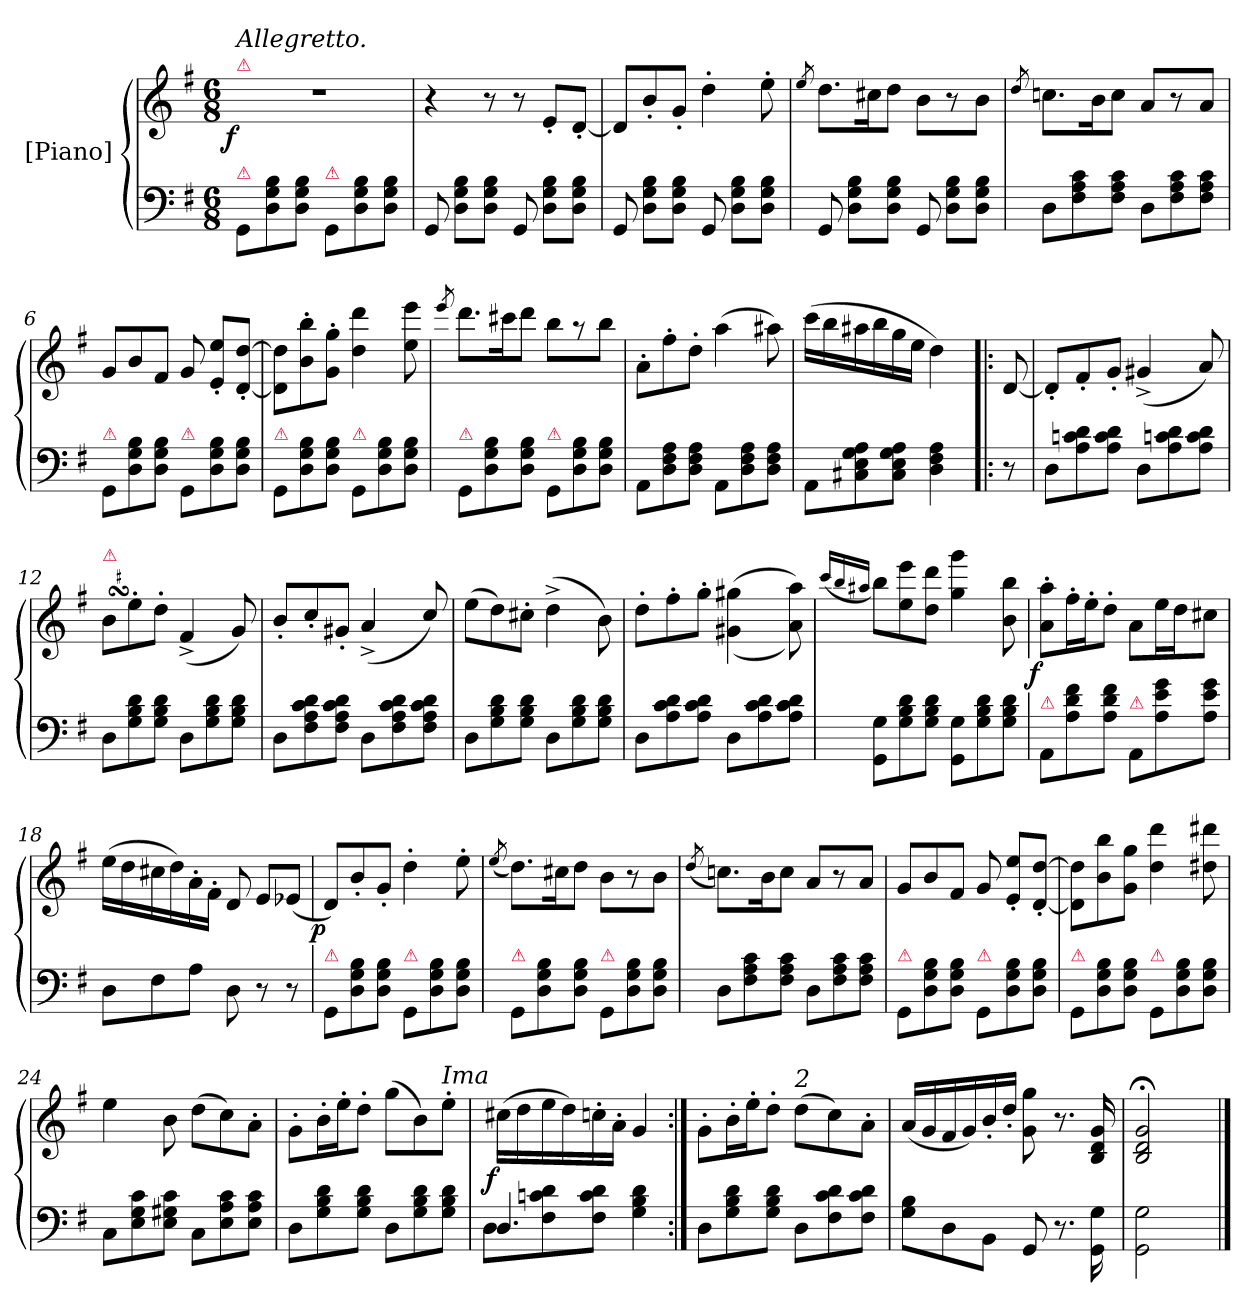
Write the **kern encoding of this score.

**kern	**kern	**dynam
*part2	*part1	*part1
*staff2	*staff1	*staff1
*I"[Piano]	*I"[Piano]	*
*clefF4	*clefG2	*
*k[f#]	*k[f#]	*
*M6/8	*M6/8	*
=1	=1	=1
!	!LO:TX:a:color=crimson:t=⚠	!
!	!LO:TX:a:i:t=Allegretto.	!
!LO:TX:a:color=crimson:t=⚠	!	!
!	!	!LO:DY:b:rj
8GG/L	2.r	f
8D\ 8G\ 8B\	.	.
8D\ 8G\ 8B\J	.	.
!LO:TX:a:color=crimson:t=⚠	!	!
8GG/L	.	.
8D\ 8G\ 8B\	.	.
8D\ 8G\ 8B\J	.	.
=2	=2	=2
8GG/	4r	.
8D\ 8G\ 8B\L	.	.
8D\ 8G\ 8B\J	8r	.
8GG/	8r	.
8D\ 8G\ 8B\L	8e'</L	.
8D\ 8G\ 8B\J	[8d'</J	.
=3	=3	=3
8GG/	8d/L]	.
8D\ 8G\ 8B\L	8b'</	.
8D\ 8G\ 8B\J	8g'</J	.
8GG/	4dd'>\	.
8D\ 8G\ 8B\L	.	.
8D\ 8G\ 8B\J	8ee'>\	.
=4	=4	=4
.	8qee/	.
8GG/	8.dd\L	.
8D\ 8G\ 8B\L	.	.
.	16cc#X\K	.
8D\ 8G\ 8B\J	8dd\J	.
8GG/	8b\L	.
8D\ 8G\ 8B\L	8r	.
8D\ 8G\ 8B\J	8b\J	.
=5	=5	=5
.	8qdd/	.
8D\L	8.ccn\L	.
8F#\ 8A\ 8c\	.	.
.	16b\K	.
8F#\ 8A\ 8c\J	8cc\J	.
8D\L	8a/L	.
8F#\ 8A\ 8c\	8r	.
8F#\ 8A\ 8c\J	8a/J	.
=6	=6	=6
!LO:TX:a:color=crimson:t=⚠	!	!
8GG/L	8g/L	.
8D\ 8G\ 8B\	8b/	.
8D\ 8G\ 8B\J	8f#/J	.
!LO:TX:a:color=crimson:t=⚠	!	!
8GG/L	8g/	.
8D\ 8G\ 8B\	8e'</ 8ee'</L	.
8D\ 8G\ 8B\J	[8d'</ [8dd'</J	.
=7	=7	=7
!LO:TX:a:color=crimson:t=⚠	!	!
8GG/L	8d]\ 8dd]\L	.
8D\ 8G\ 8B\	8b'>\ 8bb'>\	.
8D\ 8G\ 8B\J	8g'>\ 8gg'>\J	.
!LO:TX:a:color=crimson:t=⚠	!	!
8GG/L	4dd\ 4ddd\	.
8D\ 8G\ 8B\	.	.
8D\ 8G\ 8B\J	8ee\ 8eee\	.
=8	=8	=8
.	8qeee/	.
!LO:TX:a:color=crimson:t=⚠	!	!
8GG/L	8.ddd\L	.
8D\ 8G\ 8B\	.	.
.	16ccc#X\K	.
8D\ 8G\ 8B\J	8ddd\J	.
!LO:TX:a:color=crimson:t=⚠	!	!
8GG/L	8bb\L	.
8D\ 8G\ 8B\	8r	.
8D\ 8G\ 8B\J	8bb\J	.
=9	=9	=9
8AA\L	8a'>\L	.
8D\ 8F#\ 8A\	8ff#'>\	.
8D\ 8F#\ 8A\J	8dd'>\J	.
8AA\L	(>4aa\	.
8D\ 8F#\ 8A\	.	.
8D\ 8F#\ 8A\J	8aa#X\)	.
=10	=10	=10
8AA\L	(>16ccc\LL	.
.	16bb\	.
8C#X\ 8E\ 8G\ 8A\	16aa#X\	.
.	16bb\	.
8C#\ 8E\ 8G\ 8A\J	16gg\	.
.	16ee\JJ	.
4D\ 4F#\ 4A\	4dd\)	.
=!|:	=!|:	=!|:
8r	[8d/	.
=11	=11	=11
8D\L	8d'</L]	.
8A\ 8cn\ 8d\	8f#'</	.
8A\ 8c\ 8d\J	8g'</J	.
8D\L	(<4g#X^>/	.
8A\ 8cn\ 8d\	.	.
8A\ 8c\ 8d\J	8a/)	.
=12	=12	=12
!	!LO:TX:a:color=crimson:t=⚠	!
!	!LO:TURN:uacc=#	!
8D\L	8bSSS\L	.
8G\ 8B\ 8d\	8ee'>\	.
8G\ 8B\ 8d\J	8dd'>\J	.
8D\L	(<4f#^>/	.
8G\ 8B\ 8d\	.	.
8G\ 8B\ 8d\J	8g/)	.
=13	=13	=13
8D\L	8b'</L	.
8F#\ 8A\ 8c\ 8d\	8cc'</	.
8F#\ 8A\ 8c\ 8d\J	8g#X'</J	.
8D\L	(<4a^>/	.
8F#\ 8A\ 8c\ 8d\	.	.
8F#\ 8A\ 8c\ 8d\J	8cc/)	.
=14	=14	=14
8D\L	(>8ee\L	.
8G\ 8B\ 8d\	8dd\)	.
8G\ 8B\ 8d\J	8cc#X'>\J	.
8D\L	(>4dd^<\	.
8G\ 8B\ 8d\	.	.
8G\ 8B\ 8d\J	8b\)	.
=15	=15	=15
8D\L	8dd'>\L	.
8A\ 8c\ 8d\	8ff#'>\	.
8A\ 8c\ 8d\J	8gg'>\J	.
8D\L	(>(>4g#X\ 4gg#X\	.
8A\ 8c\ 8d\	.	.
8A\ 8c\ 8d\J	8a\ 8aa\))	.
=16	=16	=16
.	(<16qqccc/LL	.
.	16qqbb/	.
.	16qqaa#X/JJ	.
8GG\ 8G\L	8bb\L)	.
8G\ 8B\ 8d\	8ee\ 8eee\	.
8G\ 8B\ 8d\J	8dd\ 8ddd\J	.
8GG\ 8G\L	4gg\ 4ggg\	.
8G\ 8B\ 8d\	.	.
8G\ 8B\ 8d\J	8b\ 8bb\	.
=17	=17	=17
!LO:TX:a:color=crimson:t=⚠	!	!
!	!	!LO:DY:b:rj
8AA/L	8a'>\ 8aa'>\L	f
8A\ 8d\ 8f#\	16ff#'>\L	.
.	16ee'>\J	.
8A\ 8d\ 8f#\J	8dd'>\J	.
!LO:TX:a:color=crimson:t=⚠	!	!
8AA/L	8a\L	.
8A\ 8e\ 8g\	16ee\L	.
.	16dd\J	.
8A\ 8e\ 8g\J	8cc#X\J	.
=18	=18	=18
8D\L	(>16ee\LL	.
.	16dd\	.
8F#\	16cc#X\	.
.	16dd\)	.
8A\J	16a'>\	.
.	16f#'>\JJ	.
8D\	8d/	.
8r	8e/L	.
8r	(<8e-X/J	.
=19	=19	=19
!LO:TX:a:color=crimson:t=⚠	!	!
!	!	!LO:DY:b:rj
8GG/L	8d/L)	p
8D\ 8G\ 8B\	8b'</	.
8D\ 8G\ 8B\J	8g'</J	.
!LO:TX:a:color=crimson:t=⚠	!	!
8GG/L	4dd'>\	.
8D\ 8G\ 8B\	.	.
8D\ 8G\ 8B\J	8ee'>\	.
=20	=20	=20
.	(<8qee/	.
!LO:TX:a:color=crimson:t=⚠	!	!
8GG/L	8.dd\L)	.
8D\ 8G\ 8B\	.	.
.	16cc#X\K	.
8D\ 8G\ 8B\J	8dd\J	.
!LO:TX:a:color=crimson:t=⚠	!	!
8GG/L	8b\L	.
8D\ 8G\ 8B\	8r	.
8D\ 8G\ 8B\J	8b\J	.
=21	=21	=21
.	(<8qdd/	.
8D\L	8.ccn\L)	.
8F#\ 8A\ 8c\	.	.
.	16b\K	.
8F#\ 8A\ 8c\J	8cc\J	.
8D\L	8a/L	.
8F#\ 8A\ 8c\	8r	.
8F#\ 8A\ 8c\J	8a/J	.
=22	=22	=22
!LO:TX:a:color=crimson:t=⚠	!	!
8GG/L	8g/L	.
8D\ 8G\ 8B\	8b/	.
8D\ 8G\ 8B\J	8f#/J	.
!LO:TX:a:color=crimson:t=⚠	!	!
8GG/L	8g/	.
8D\ 8G\ 8B\	8e'</ 8ee'</L	.
8D\ 8G\ 8B\J	[8d'</ [8dd'</J	.
=23	=23	=23
!LO:TX:a:color=crimson:t=⚠	!	!
8GG/L	8d]\ 8dd]\L	.
8D\ 8G\ 8B\	8b\ 8bb\	.
8D\ 8G\ 8B\J	8g\ 8gg\J	.
!LO:TX:a:color=crimson:t=⚠	!	!
8GG/L	4dd\ 4ddd\	.
8D\ 8G\ 8B\	.	.
8D\ 8G\ 8B\J	8dd#X\ 8ddd#X\	.
=24	=24	=24
8C\L	4ee\	.
8E\ 8G\ 8c\	.	.
8E\ 8G#X\ 8c\J	8b\	.
8C\L	(>8dd\L	.
8E\ 8A\ 8c\	8cc\)	.
8E\ 8A\ 8c\J	8a'>\J	.
=25	=25	=25
8D\L	8g'>\L	.
8G\ 8B\ 8d\	16b'>\L	.
.	16ee'>\J	.
8G\ 8B\ 8d\J	8dd'>\J	.
8D\L	(>8gg\L	.
8G\ 8B\ 8d\	8b\)	.
!	!LO:TX:a:i:t=Ima	!
8G\ 8B\ 8d\J	8ee'>\J	.
=26	=26	=26
*^	*	*
!	!	!	!LO:DY:b:rj
4.D/	8D\L	(>16cc#X\LL	f
.	.	16dd\	.
.	8F#\ 8cn\ 8d\	16ee\	.
.	.	16dd\)	.
.	8F#\ 8c\ 8d\J	16ccn'>\	.
.	.	16a'>\JJ	.
4G\ 4B\ 4d\	4ryy	4g/	.
*v	*v	*	*
=27:|!	=27:|!	=27:|!
8D\L	8g'>\L	.
8G\ 8B\ 8d\	16b'>\L	.
.	16ee'>\J	.
8G\ 8B\ 8d\J	8dd'>\J	.
!	!LO:TX:a:i:t=2	!
8D\L	(>8dd\L	.
8F#\ 8c\ 8d\	8cc\)	.
8F#\ 8c\ 8d\J	8a'>\J	.
=28	=28	=28
8G\ 8B\L	(<16a/LL	.
.	16g/	.
8D\	16f#/	.
.	16g/)	.
8BB\J	16b'</	.
.	16dd'</JJ	.
8GG/	8g\ 8gg\	.
8.r	8.r	.
16GG\ 16G\	16B/ 16d/ 16g/	.
=29	=29	=29
!LO:N:vis=2	!LO:N:vis=2	!
2.GG\ 2.G\	2.B;</ 2.d;</ 2.g;</	.
==	==	==
*-	*-	*-
